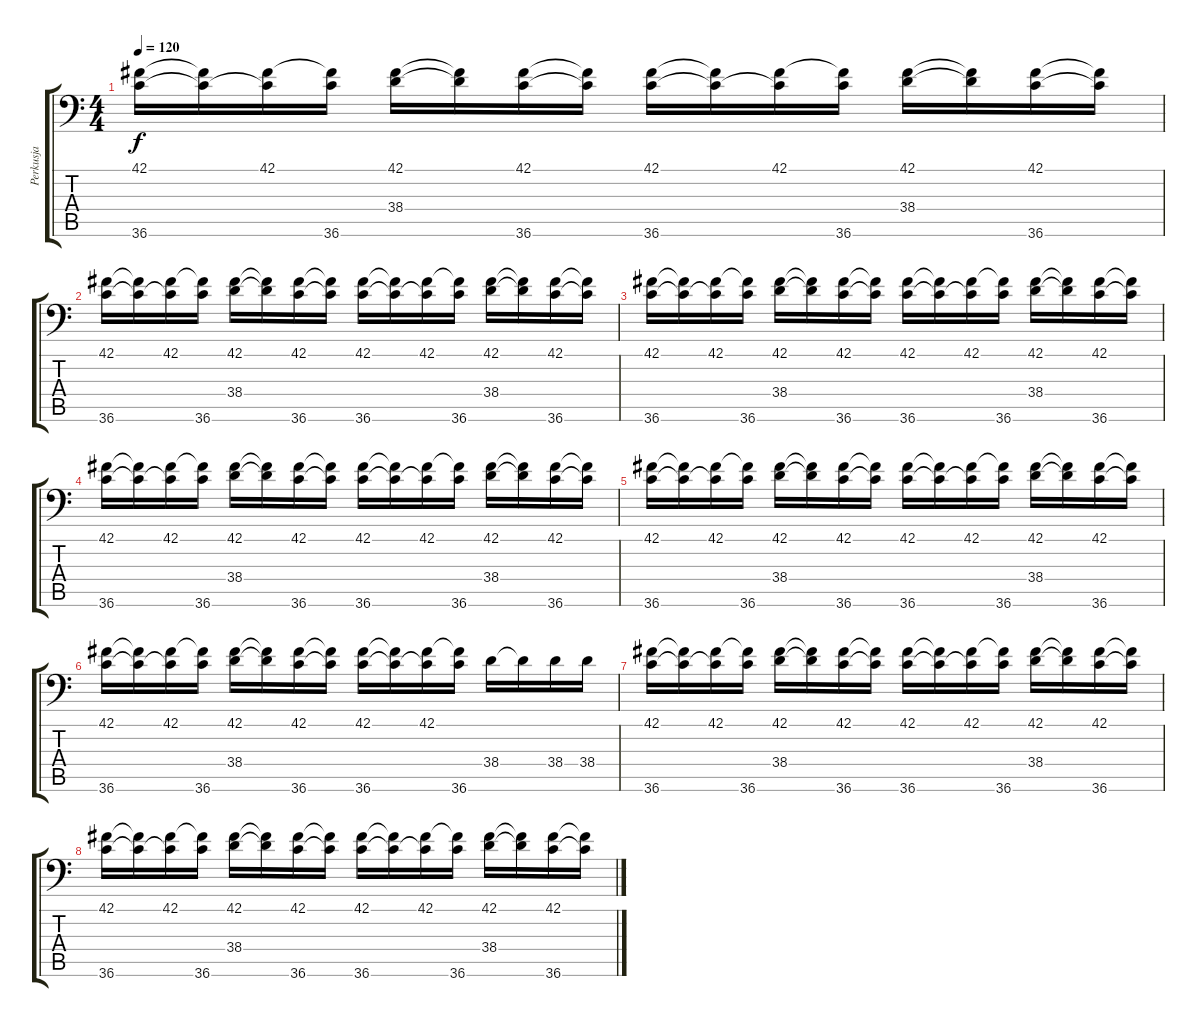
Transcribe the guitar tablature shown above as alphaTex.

\track ("Perkusja" "Perkusja") {instrument acousticgrandpiano}
\staff {score tabs}
\tuning (C-1 C-1 C-1 C-1 C-1 C-1) {hide}
\ts (4 4)
\tempo 120
\clef f4
\ks c
(42.1 36.6).16{dy f} (42.1{t} 36.6{t}).16 (42.1 36.6{t}).16 (42.1{t} 36.6).16 (42.1 38.4).16 (42.1{t} 38.4{t}).16 (42.1 36.6).16 (42.1{t} 36.6{t}).16 (42.1 36.6).16 (42.1{t} 36.6{t}).16 (42.1 36.6{t}).16 (42.1{t} 36.6).16 (42.1 38.4).16 (42.1{t} 38.4{t}).16 (42.1 36.6).16 (42.1{t} 36.6{t}).16 |
(42.1 36.6).16 (42.1{t} 36.6{t}).16 (42.1 36.6{t}).16 (42.1{t} 36.6).16 (42.1 38.4).16 (42.1{t} 38.4{t}).16 (42.1 36.6).16 (42.1{t} 36.6{t}).16 (42.1 36.6).16 (42.1{t} 36.6{t}).16 (42.1 36.6{t}).16 (42.1{t} 36.6).16 (42.1 38.4).16 (42.1{t} 38.4{t}).16 (42.1 36.6).16 (42.1{t} 36.6{t}).16 |
(42.1 36.6).16 (42.1{t} 36.6{t}).16 (42.1 36.6{t}).16 (42.1{t} 36.6).16 (42.1 38.4).16 (42.1{t} 38.4{t}).16 (42.1 36.6).16 (42.1{t} 36.6{t}).16 (42.1 36.6).16 (42.1{t} 36.6{t}).16 (42.1 36.6{t}).16 (42.1{t} 36.6).16 (42.1 38.4).16 (42.1{t} 38.4{t}).16 (42.1 36.6).16 (42.1{t} 36.6{t}).16 |
(42.1 36.6).16 (42.1{t} 36.6{t}).16 (42.1 36.6{t}).16 (42.1{t} 36.6).16 (42.1 38.4).16 (42.1{t} 38.4{t}).16 (42.1 36.6).16 (42.1{t} 36.6{t}).16 (42.1 36.6).16 (42.1{t} 36.6{t}).16 (42.1 36.6{t}).16 (42.1{t} 36.6).16 (42.1 38.4).16 (42.1{t} 38.4{t}).16 (42.1 36.6).16 (42.1{t} 36.6{t}).16 |
(42.1 36.6).16 (42.1{t} 36.6{t}).16 (42.1 36.6{t}).16 (42.1{t} 36.6).16 (42.1 38.4).16 (42.1{t} 38.4{t}).16 (42.1 36.6).16 (42.1{t} 36.6{t}).16 (42.1 36.6).16 (42.1{t} 36.6{t}).16 (42.1 36.6{t}).16 (42.1{t} 36.6).16 (42.1 38.4).16 (42.1{t} 38.4{t}).16 (42.1 36.6).16 (42.1{t} 36.6{t}).16 |
(42.1 36.6).16 (42.1{t} 36.6{t}).16 (42.1 36.6{t}).16 (42.1{t} 36.6).16 (42.1 38.4).16 (42.1{t} 38.4{t}).16 (42.1 36.6).16 (42.1{t} 36.6{t}).16 (42.1 36.6).16 (42.1{t} 36.6{t}).16 (42.1 36.6{t}).16 (42.1{t} 36.6).16 38.4.16 38.4{t}.16 38.4.16 38.4.16 |
(42.1 36.6).16 (42.1{t} 36.6{t}).16 (42.1 36.6{t}).16 (42.1{t} 36.6).16 (42.1 38.4).16 (42.1{t} 38.4{t}).16 (42.1 36.6).16 (42.1{t} 36.6{t}).16 (42.1 36.6).16 (42.1{t} 36.6{t}).16 (42.1 36.6{t}).16 (42.1{t} 36.6).16 (42.1 38.4).16 (42.1{t} 38.4{t}).16 (42.1 36.6).16 (42.1{t} 36.6{t}).16 |
(42.1 36.6).16 (42.1{t} 36.6{t}).16 (42.1 36.6{t}).16 (42.1{t} 36.6).16 (42.1 38.4).16 (42.1{t} 38.4{t}).16 (42.1 36.6).16 (42.1{t} 36.6{t}).16 (42.1 36.6).16 (42.1{t} 36.6{t}).16 (42.1 36.6{t}).16 (42.1{t} 36.6).16 (42.1 38.4).16 (42.1{t} 38.4{t}).16 (42.1 36.6).16 (42.1{t} 36.6{t}).16
